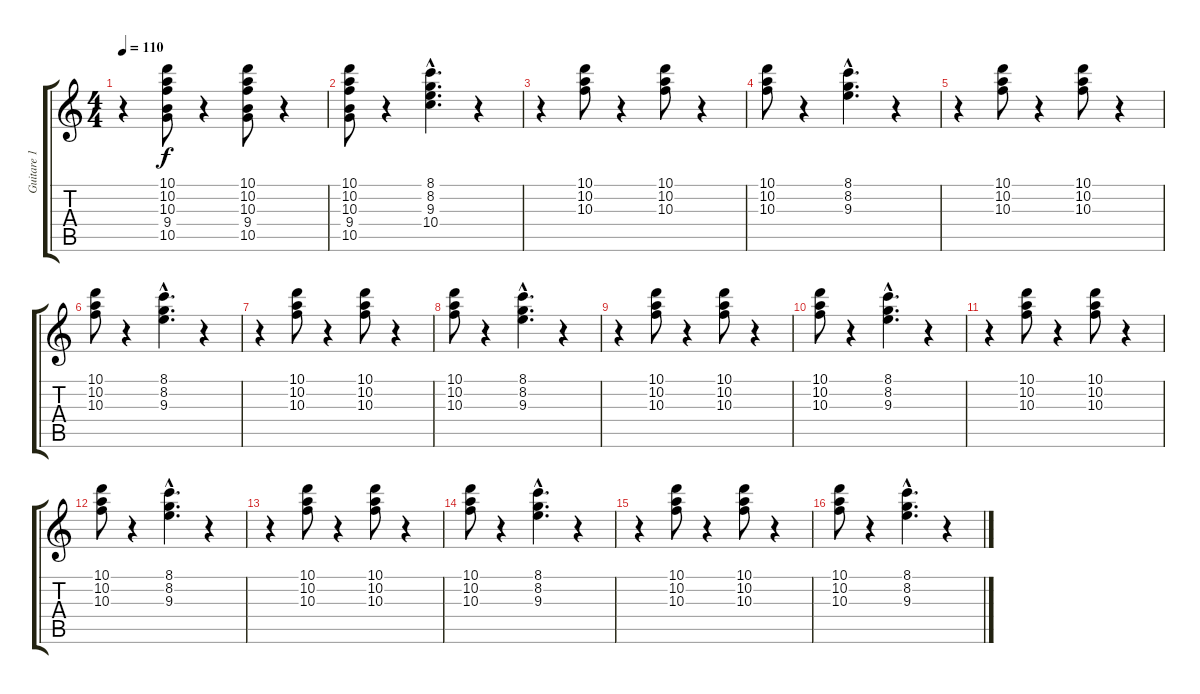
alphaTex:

\track ("Guitare 1" "Guitare 1") {instrument electricguitarclean}
\staff {score tabs}
\tuning (E4 B3 G3 D3 A2 E2) {hide}
\ts (4 4)
\tempo 110
\clef g2
\ks c
r.4{dy f instrument electricguitarclean} (10.1 10.2 10.3 9.4 10.5).8 r.4 (10.1 10.2 10.3 9.4 10.5).8 r.4 |
(10.1 10.2 10.3 9.4 10.5).8 r.4 (8.1{hac} 8.2{hac} 9.3{hac} 10.4{hac}).4{d} r.4 |
r.4 (10.1 10.2 10.3).8 r.4 (10.1 10.2 10.3).8 r.4 |
(10.1 10.2 10.3).8 r.4 (8.1{hac} 8.2{hac} 9.3{hac}).4{d} r.4 |
r.4 (10.1 10.2 10.3).8 r.4 (10.1 10.2 10.3).8 r.4 |
(10.1 10.2 10.3).8 r.4 (8.1{hac} 8.2{hac} 9.3{hac}).4{d} r.4 |
r.4 (10.1 10.2 10.3).8 r.4 (10.1 10.2 10.3).8 r.4 |
(10.1 10.2 10.3).8 r.4 (8.1{hac} 8.2{hac} 9.3{hac}).4{d} r.4 |
r.4 (10.1 10.2 10.3).8 r.4 (10.1 10.2 10.3).8 r.4 |
(10.1 10.2 10.3).8 r.4 (8.1{hac} 8.2{hac} 9.3{hac}).4{d} r.4 |
r.4 (10.1 10.2 10.3).8 r.4 (10.1 10.2 10.3).8 r.4 |
(10.1 10.2 10.3).8 r.4 (8.1{hac} 8.2{hac} 9.3{hac}).4{d} r.4 |
r.4 (10.1 10.2 10.3).8 r.4 (10.1 10.2 10.3).8 r.4 |
(10.1 10.2 10.3).8 r.4 (8.1{hac} 8.2{hac} 9.3{hac}).4{d} r.4 |
r.4 (10.1 10.2 10.3).8 r.4 (10.1 10.2 10.3).8 r.4 |
(10.1 10.2 10.3).8 r.4 (8.1{hac} 8.2{hac} 9.3{hac}).4{d} r.4
